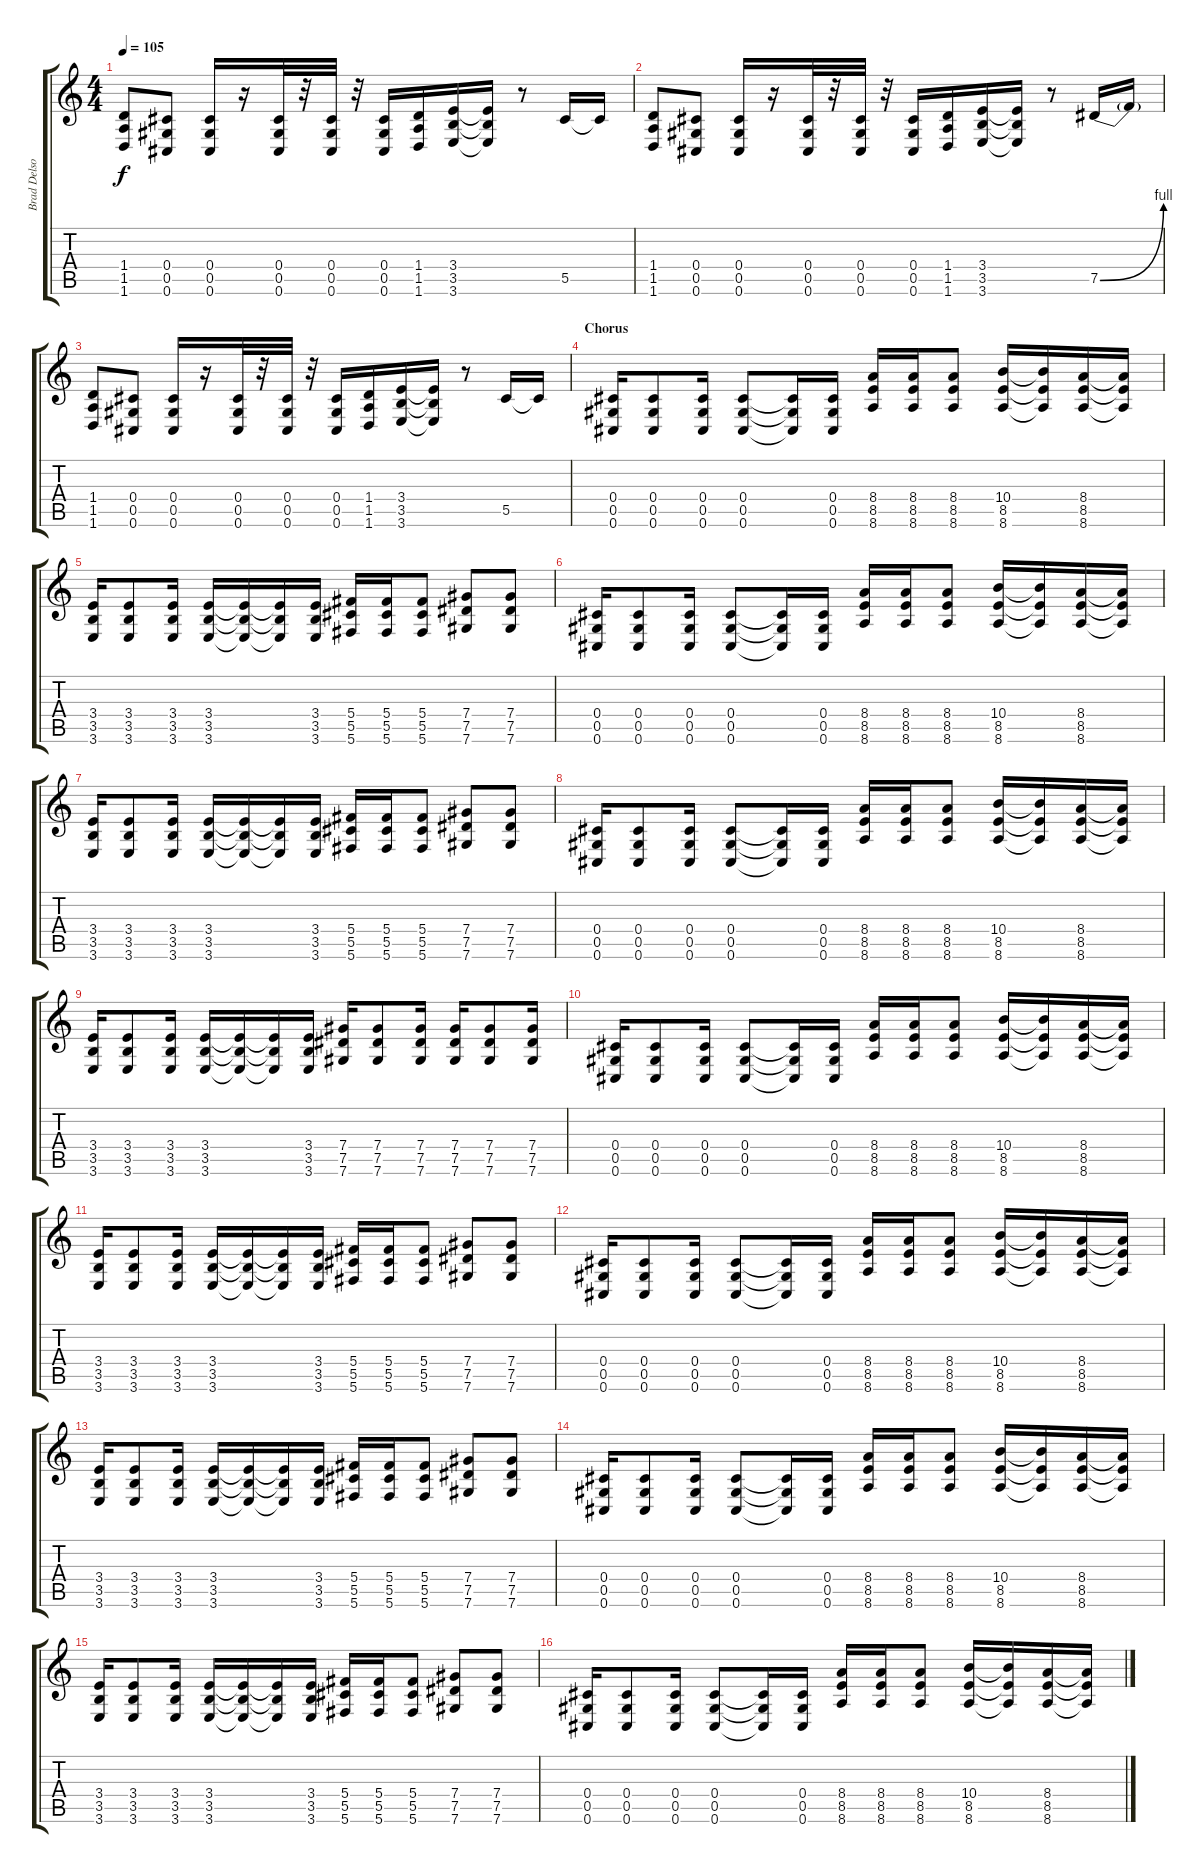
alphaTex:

\track ("Brad Delson" "Brad Delso") {instrument distortionguitar}
\staff {score tabs}
\tuning (Eb4 Bb3 Gb3 Db3 Ab2 Db2) {hide}
\ts (4 4)
\tempo 105
\clef g2
\ks c
(1.4 1.5 1.6).8{dy f} (0.4 0.5 0.6).8 (0.4 0.5 0.6).16 r.16 (0.4 0.5 0.6).32 r.32 (0.4 0.5 0.6).32 r.32 (0.4 0.5 0.6).16 (1.4 1.5 1.6).16 (3.4 3.5 3.6).16 (3.4{t} 3.5{t} 3.6{t}).16 r.8 5.5.16 5.5{t}.16 |
(1.4 1.5 1.6).8 (0.4 0.5 0.6).8 (0.4 0.5 0.6).16 r.16 (0.4 0.5 0.6).32 r.32 (0.4 0.5 0.6).32 r.32 (0.4 0.5 0.6).16 (1.4 1.5 1.6).16 (3.4 3.5 3.6).16 (3.4{t} 3.5{t} 3.6{t}).16 r.8 7.5{be (bend 0 0 60 4)}.16 7.5{t}.16 |
(1.4 1.5 1.6).8 (0.4 0.5 0.6).8 (0.4 0.5 0.6).16 r.16 (0.4 0.5 0.6).32 r.32 (0.4 0.5 0.6).32 r.32 (0.4 0.5 0.6).16 (1.4 1.5 1.6).16 (3.4 3.5 3.6).16 (3.4{t} 3.5{t} 3.6{t}).16 r.8 5.5.16 5.5{t}.16 |
\section ("" "Chorus")
(0.4 0.5 0.6).16 (0.4 0.5 0.6).8 (0.4 0.5 0.6).16 (0.4 0.5 0.6).8 (0.4{t} 0.5{t} 0.6{t}).16 (0.4 0.5 0.6).16 (8.4 8.5 8.6).16 (8.4 8.5 8.6).16 (8.4 8.5 8.6).8 (10.4 8.5 8.6).16 (10.4{t} 8.5{t} 8.6{t}).16 (8.4 8.5 8.6).16 (8.4{t} 8.5{t} 8.6{t}).16 |
(3.4 3.5 3.6).16 (3.4 3.5 3.6).8 (3.4 3.5 3.6).16 (3.4 3.5 3.6).16 (3.4{t} 3.5{t} 3.6{t}).16 (3.4{t} 3.5{t} 3.6{t}).16 (3.4 3.5 3.6).16 (5.4 5.5 5.6).16 (5.4 5.5 5.6).16 (5.4 5.5 5.6).8 (7.4 7.5 7.6).8 (7.4 7.5 7.6).8 |
(0.4 0.5 0.6).16 (0.4 0.5 0.6).8 (0.4 0.5 0.6).16 (0.4 0.5 0.6).8 (0.4{t} 0.5{t} 0.6{t}).16 (0.4 0.5 0.6).16 (8.4 8.5 8.6).16 (8.4 8.5 8.6).16 (8.4 8.5 8.6).8 (10.4 8.5 8.6).16 (10.4{t} 8.5{t} 8.6{t}).16 (8.4 8.5 8.6).16 (8.4{t} 8.5{t} 8.6{t}).16 |
(3.4 3.5 3.6).16 (3.4 3.5 3.6).8 (3.4 3.5 3.6).16 (3.4 3.5 3.6).16 (3.4{t} 3.5{t} 3.6{t}).16 (3.4{t} 3.5{t} 3.6{t}).16 (3.4 3.5 3.6).16 (5.4 5.5 5.6).16 (5.4 5.5 5.6).16 (5.4 5.5 5.6).8 (7.4 7.5 7.6).8 (7.4 7.5 7.6).8 |
(0.4 0.5 0.6).16 (0.4 0.5 0.6).8 (0.4 0.5 0.6).16 (0.4 0.5 0.6).8 (0.4{t} 0.5{t} 0.6{t}).16 (0.4 0.5 0.6).16 (8.4 8.5 8.6).16 (8.4 8.5 8.6).16 (8.4 8.5 8.6).8 (10.4 8.5 8.6).16 (10.4{t} 8.5{t} 8.6{t}).16 (8.4 8.5 8.6).16 (8.4{t} 8.5{t} 8.6{t}).16 |
(3.4 3.5 3.6).16 (3.4 3.5 3.6).8 (3.4 3.5 3.6).16 (3.4 3.5 3.6).16 (3.4{t} 3.5{t} 3.6{t}).16 (3.4{t} 3.5{t} 3.6{t}).16 (3.4 3.5 3.6).16 (7.4 7.5 7.6).16 (7.4 7.5 7.6).8 (7.4 7.5 7.6).16 (7.4 7.5 7.6).16 (7.4 7.5 7.6).8 (7.4 7.5 7.6).16 |
(0.4 0.5 0.6).16 (0.4 0.5 0.6).8 (0.4 0.5 0.6).16 (0.4 0.5 0.6).8 (0.4{t} 0.5{t} 0.6{t}).16 (0.4 0.5 0.6).16 (8.4 8.5 8.6).16 (8.4 8.5 8.6).16 (8.4 8.5 8.6).8 (10.4 8.5 8.6).16 (10.4{t} 8.5{t} 8.6{t}).16 (8.4 8.5 8.6).16 (8.4{t} 8.5{t} 8.6{t}).16 |
(3.4 3.5 3.6).16 (3.4 3.5 3.6).8 (3.4 3.5 3.6).16 (3.4 3.5 3.6).16 (3.4{t} 3.5{t} 3.6{t}).16 (3.4{t} 3.5{t} 3.6{t}).16 (3.4 3.5 3.6).16 (5.4 5.5 5.6).16 (5.4 5.5 5.6).16 (5.4 5.5 5.6).8 (7.4 7.5 7.6).8 (7.4 7.5 7.6).8 |
(0.4 0.5 0.6).16 (0.4 0.5 0.6).8 (0.4 0.5 0.6).16 (0.4 0.5 0.6).8 (0.4{t} 0.5{t} 0.6{t}).16 (0.4 0.5 0.6).16 (8.4 8.5 8.6).16 (8.4 8.5 8.6).16 (8.4 8.5 8.6).8 (10.4 8.5 8.6).16 (10.4{t} 8.5{t} 8.6{t}).16 (8.4 8.5 8.6).16 (8.4{t} 8.5{t} 8.6{t}).16 |
(3.4 3.5 3.6).16 (3.4 3.5 3.6).8 (3.4 3.5 3.6).16 (3.4 3.5 3.6).16 (3.4{t} 3.5{t} 3.6{t}).16 (3.4{t} 3.5{t} 3.6{t}).16 (3.4 3.5 3.6).16 (5.4 5.5 5.6).16 (5.4 5.5 5.6).16 (5.4 5.5 5.6).8 (7.4 7.5 7.6).8 (7.4 7.5 7.6).8 |
(0.4 0.5 0.6).16 (0.4 0.5 0.6).8 (0.4 0.5 0.6).16 (0.4 0.5 0.6).8 (0.4{t} 0.5{t} 0.6{t}).16 (0.4 0.5 0.6).16 (8.4 8.5 8.6).16 (8.4 8.5 8.6).16 (8.4 8.5 8.6).8 (10.4 8.5 8.6).16 (10.4{t} 8.5{t} 8.6{t}).16 (8.4 8.5 8.6).16 (8.4{t} 8.5{t} 8.6{t}).16 |
(3.4 3.5 3.6).16 (3.4 3.5 3.6).8 (3.4 3.5 3.6).16 (3.4 3.5 3.6).16 (3.4{t} 3.5{t} 3.6{t}).16 (3.4{t} 3.5{t} 3.6{t}).16 (3.4 3.5 3.6).16 (5.4 5.5 5.6).16 (5.4 5.5 5.6).16 (5.4 5.5 5.6).8 (7.4 7.5 7.6).8 (7.4 7.5 7.6).8 |
(0.4 0.5 0.6).16 (0.4 0.5 0.6).8 (0.4 0.5 0.6).16 (0.4 0.5 0.6).8 (0.4{t} 0.5{t} 0.6{t}).16 (0.4 0.5 0.6).16 (8.4 8.5 8.6).16 (8.4 8.5 8.6).16 (8.4 8.5 8.6).8 (10.4 8.5 8.6).16 (10.4{t} 8.5{t} 8.6{t}).16 (8.4 8.5 8.6).16 (8.4{t} 8.5{t} 8.6{t}).16
